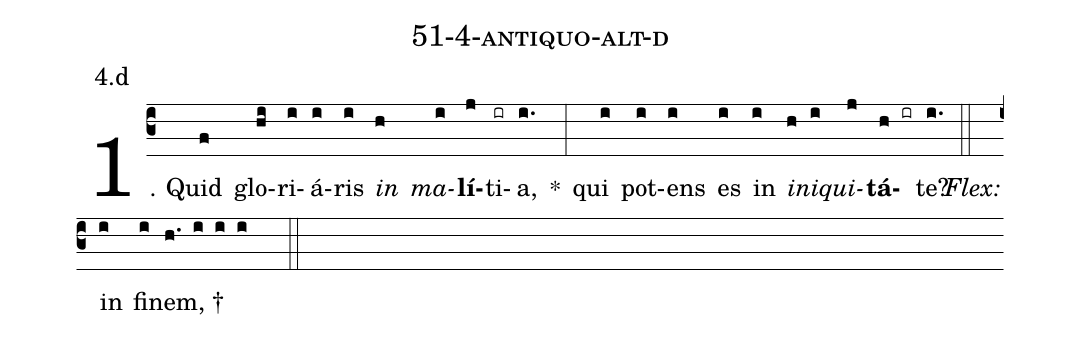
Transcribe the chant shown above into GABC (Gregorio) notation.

name: 51-4-antiquo-alt-d;
annotation: 4.d;
%%
(c3)1. Quid(f) glo(hi)ri(i)á(i)ris(i) <i>in</i>(h) <i>ma</i>(i)<b>lí</b>(j)ti(ir)a,(i.) *(:) qui(i) pot(i)ens(i) es(i) in(i) <i>in</i>(h)<i>i</i>(i)<i>qui</i>(j)<b>tá</b>(h ir)te?(i.) (::)
<i>Flex:</i>()  in(i) fi(i)nem, †(h. i i i  ::)
